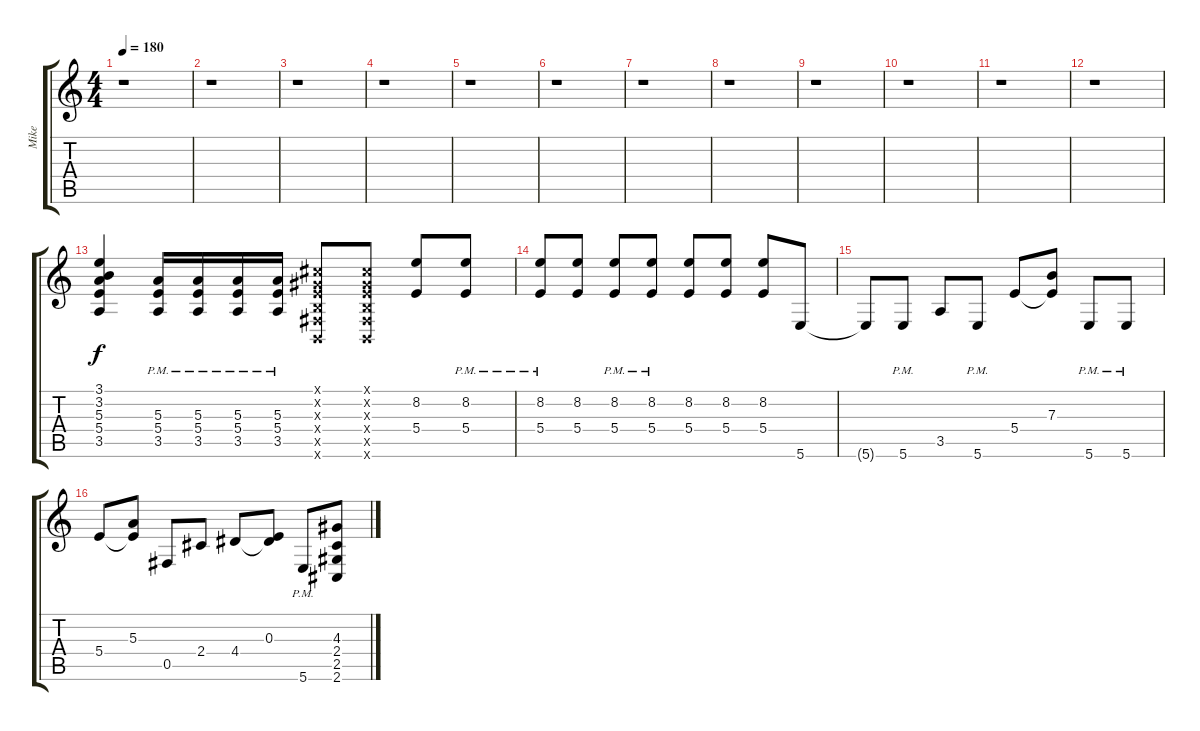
\track ("Mike" "Mike") {instrument distortionguitar}
\staff {score tabs}
\tuning (Db4 Ab3 E3 B2 Gb2 B1) {hide}
\ts (4 4)
\tempo 180
\clef g2
\ks c
r.1{dy f} |
r.1 |
r.1 |
r.1 |
r.1 |
r.1 |
r.1 |
r.1 |
r.1 |
r.1 |
r.1 |
r.1 |
(3.1 3.2 5.3 5.4 3.5).4 (5.3{pm} 5.4{pm} 3.5{pm}).16 (5.3{pm} 5.4{pm} 3.5{pm}).16 (5.3{pm} 5.4{pm} 3.5{pm}).16 (5.3{pm} 5.4{pm} 3.5{pm}).16 (0.1{x} 0.2{x} 0.3{x} 0.4{x} 0.5{x} 0.6{x}).8 (0.1{x} 0.2{x} 0.3{x} 0.4{x} 0.5{x} 0.6{x}).8 (8.2 5.4).8 (8.2{pm} 5.4{pm}).8 |
(8.2{pm} 5.4{pm}).8 (8.2 5.4).8 (8.2{pm} 5.4{pm}).8 (8.2{pm} 5.4{pm}).8 (8.2 5.4).8 (8.2 5.4).8 (8.2 5.4).8 5.6.8 |
5.6{t}.8 5.6{pm}.8 3.5.8 5.6{pm}.8 5.4.8 (7.3 5.4{t}).8 5.6{pm}.8 5.6{pm}.8 |
5.4.8 (5.3 5.4{t}).8 0.5.8 2.4.8 4.4.8 (0.3 4.4{t}).8 5.6{pm}.8 (4.3 2.4 2.5 2.6).8
